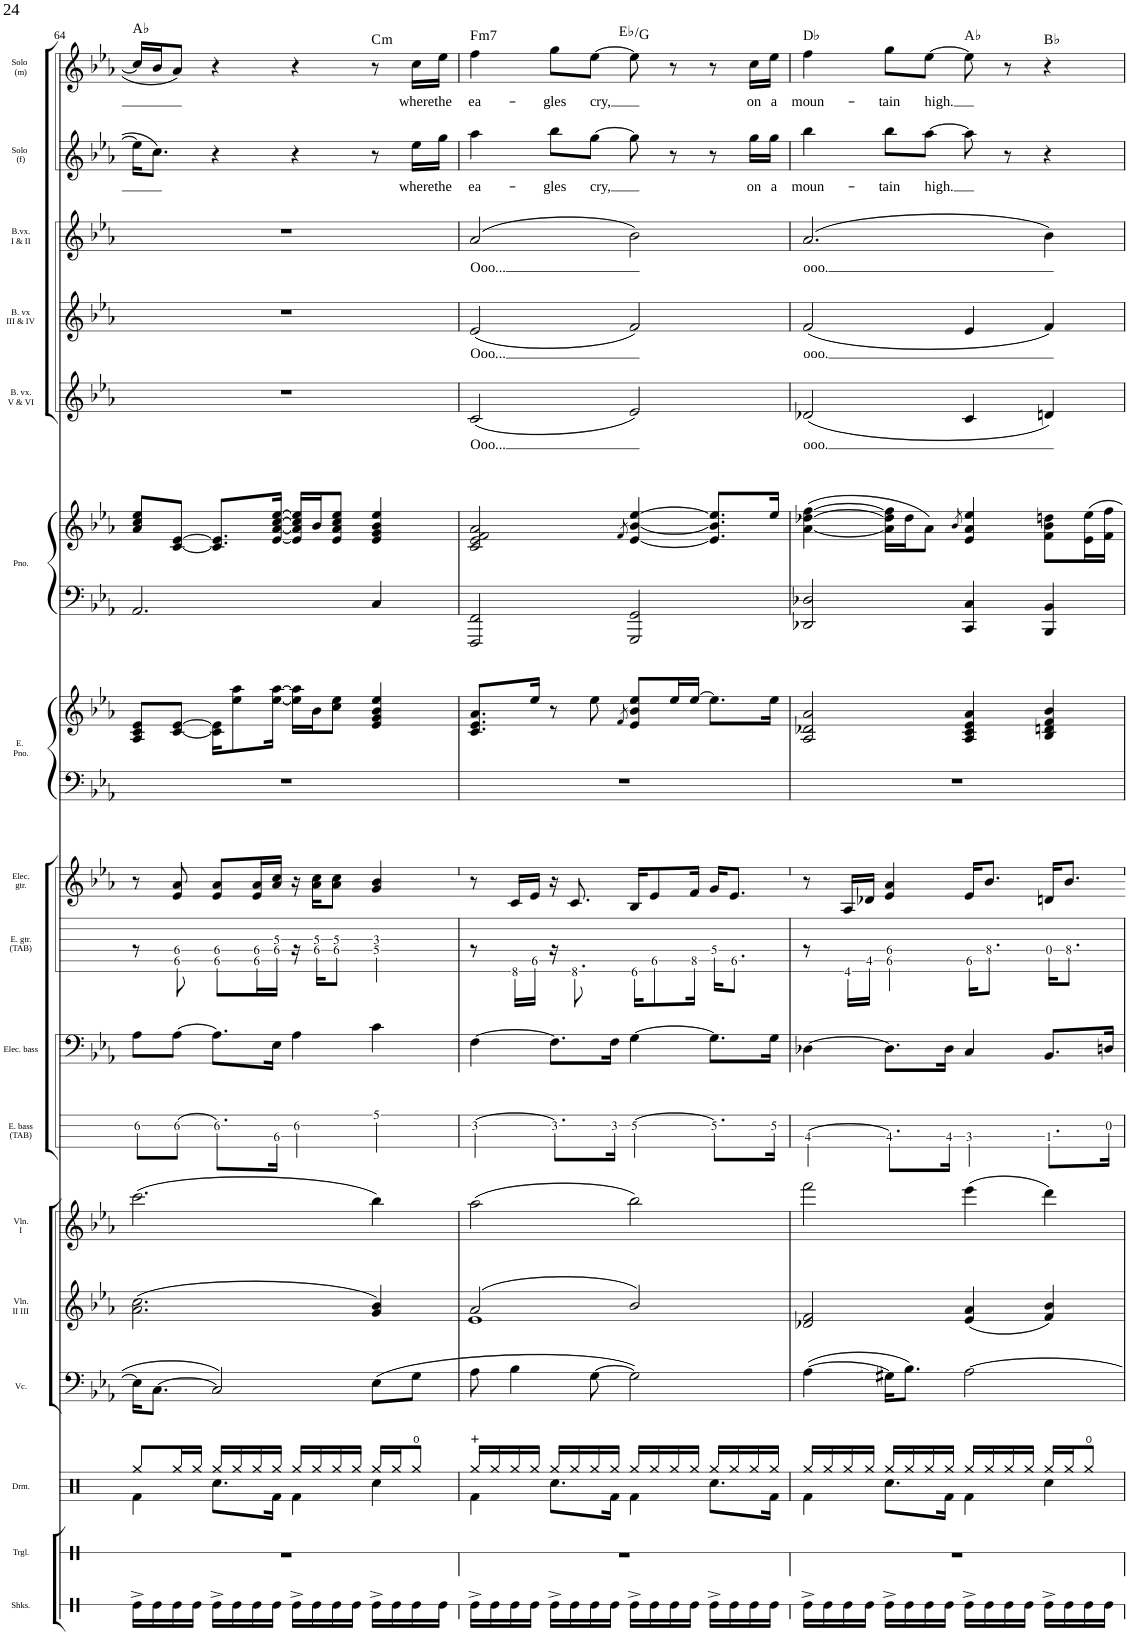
**kern	**kern	**kern	**kern	**kern	**kern	**kern	**kern	**kern	**kern	**kern	**kern	**kern	**kern	**kern	**text	**kern	**text	**kern	**text	**kern	**text	**kern	**text	**harte
*part17	*part16	*part15	*part14	*part13	*part12	*part11	*part10	*part9	*part8	*part7	*part7	*part6	*part6	*part5	*part5	*part4	*part4	*part3	*part3	*part2	*part2	*part1	*part1	*part1
*staff19	*staff18	*staff17	*staff16	*staff15	*staff14	*staff13	*staff12	*staff11	*staff10	*staff9	*staff8	*staff7	*staff6	*staff5	*staff5	*staff4	*staff4	*staff3	*staff3	*staff2	*staff2	*staff1	*staff1	*
*I"Shakers	*I"Triangle	*I"Drums	*I"Cello	*I"Violin II III	*I"Violin I	*I"E. bass (TAB)	*I"E. bass	*I"E. gtr. (TAB)	*I"Electric  guitar	*I"Electric  Piano	*	*I"Piano	*	*I"Back. voc. V &amp; VI	*	*I"Back. voc. III &amp; IV	*	*I"Back. voc. I &amp; II	*	*I"Solo   (f)	*	*I"Solo   (m)	*	*
*I'Shks.	*I'Trgl.	*I'Drm.	*	*I'Vln. II III	*I'Vln. I	*I'E. bass  (TAB)	*	*I'E. gtr. (TAB)	*I'Elec. gtr.	*I'E.   Pno.	*	*I'Pno.	*	*	*	*	*	*	*	*I'Solo   (f)	*	*I'Solo   (m)	*	*
!!LO:PB:g=z
*clefX	*clefX	*clefX	*clefF4	*clefG2	*clefG2	*	*clefF4	*	*clefG2	*clefF4	*clefG2	*clefF4	*clefG2	*clefG2	*	*clefG2	*	*clefG2	*	*clefG2	*	*clefG2	*	*
*	*	*	*	*	*	*	*Trd7c12	*	*Trd7c12	*	*	*	*	*	*	*	*	*	*	*Trd5c9	*	*Trd8c14	*	*
*k[b-e-a-]	*k[b-e-a-]	*k[b-e-a-]	*k[b-e-a-]	*k[b-e-a-]	*k[b-e-a-]	*k[b-e-a-]	*k[b-e-a-]	*k[b-e-a-]	*k[b-e-a-]	*k[b-e-a-]	*k[b-e-a-]	*k[b-e-a-]	*k[b-e-a-]	*k[b-e-a-]	*	*k[b-e-a-]	*	*k[b-e-a-]	*	*k[b-e-a-]	*	*k[b-e-a-]	*	*
*E-:	*E-:	*E-:	*E-:	*E-:	*E-:	*E-:	*E-:	*E-:	*E-:	*E-:	*E-:	*E-:	*E-:	*E-:	*	*E-:	*	*E-:	*	*E-:	*	*E-:	*	*
*M4/4	*M4/4	*M4/4	*M4/4	*M4/4	*M4/4	*	*M4/4	*	*M4/4	*M4/4	*M4/4	*M4/4	*M4/4	*M4/4	*	*M4/4	*	*M4/4	*	*M4/4	*	*M4/4	*	*
=64	=64	=64	=64	=64	=64	=64	=64	=64	=64	=64	=64	=64	=64	=64	=64	=64	=64	=64	=64	=64	=64	=64	=64	=64
*	*	*^	*	*	*	*	*	*	*	*	*	*	*	*	*	*	*	*	*	*	*	*	*	*
16Re^\LL	1r	8Rgg/L	4Rf\	16E-\KL]	(2.a-\ 2.cc\	(2.ccc\	8GG#\L	8A-\L	8r	8r	1r	8A-/ 8c/ 8e-/L	2.AA-/	8a-/ 8cc/ 8ee-/L	1r	.	1r	.	1r	.	16ee-\KL]	.	16cc/LL]	.	Ab:maj
16Re\	.	.	.	[8.C\J	.	.	.	.	.	.	.	.	.	.	.	.	.	.	.	.	8.cc\J	.	16b-/J	.	.
16Re\	.	16Rgg/L	.	.	.	.	[8GG#\J	[8A-\J	8E-\ 8G#\	8e-/ 8a-/	.	[8c/ [8e-/J	.	[8c/ [8e-/J	.	.	.	.	.	.	.	.	8a-/J	.	.
16Re\JJ	.	16Rgg/JJ	.	.	.	.	.	.	.	.	.	.	.	.	.	.	.	.	.	.	.	.	.	.	.
16Re^\LL	.	16Rgg/LL	8.Rcc\L	2C/]	.	.	8.GG#\L]	8.A-\L]	8E-\ 8G#\L	8e-/ 8a-/L	.	16c\] 16e-\]KL	.	8.c/] 8.e-/]L	.	.	.	.	.	.	4r	.	4r	.	.
16Re\	.	16Rgg/	.	.	.	.	.	.	.	.	.	8ee-\ 8aa-\	.	.	.	.	.	.	.	.	.	.	.	.	.
16Re\	.	16Rgg/	.	.	.	.	.	.	16E-\ 16G#\L	16e-/ 16a-/L	.	.	.	.	.	.	.	.	.	.	.	.	.	.	.
16Re\JJ	.	16Rgg/JJ	16Rf\Jk	.	.	.	16EE-\Jk	16E-\Jk	16G#\ 16c\JJ	16a-/ 16cc/JJ	.	[16ee-\ [16aa-\Jk	.	[16e-/ [16a-/ [16cc/ [16ee-/Jk	.	.	.	.	.	.	.	.	.	.	.
16Re^\LL	.	16Rgg/LL	4Rf\	.	.	.	4GG#\	4A-\	16r	16r	.	16ee-\] 16aa-\]LL	.	16e-/] 16a-/] 16cc/] 16ee-/]LL	.	.	.	.	.	.	4r	.	4r	.	.
16Re\	.	16Rgg/	.	.	.	.	.	.	16G#\ 16c\KL	16a-\ 16cc\KL	.	16b-\J	.	16b-/J	.	.	.	.	.	.	.	.	.	.	.
16Re\	.	16Rgg/	.	.	.	.	.	.	8G#\ 8c\J	8a-\ 8cc\J	.	8cc\ 8ee-\J	.	8e-/ 8a-/ 8cc/ 8ee-/J	.	.	.	.	.	.	.	.	.	.	.
16Re\JJ	.	16Rgg/JJ	.	.	.	.	.	.	.	.	.	.	.	.	.	.	.	.	.	.	.	.	.	.	.
!	!	!	!	!	!	!	!	!	!	!	!	!	!	!	!	!	!	!	!	!	!	!	!	!	!LO:H:kt=m
16Re^\LL	.	16Rgg/LL	4Rcc\	(8E-\L	4g/ 4b-/)	4bb-\)	4C\	4c\	4G\ 4B-\	4g/ 4b-/	.	4e-/ 4g/ 4b-/ 4ee-/	4C/	4e-/ 4g/ 4b-/ 4ee-/	.	.	.	.	.	.	8r	.	8r	.	C:min
16Re\	.	16Rgg/J	.	.	.	.	.	.	.	.	.	.	.	.	.	.	.	.	.	.	.	.	.	.	.
!	!	!	!	!	!	!	!	!	!	!	!	!	!	!	!	!	!	!	!	!	!	!LO:LY:b	!	!LO:LY:b	!
16Re\	.	8Rgg/J	.	8G\J	.	.	.	.	.	.	.	.	.	.	.	.	.	.	.	.	16ee-\LL	where	16cc\LL	where	.
!	!	!	!	!	!	!	!	!	!	!	!	!	!	!	!	!	!	!	!	!	!	!LO:LY:b	!	!LO:LY:b	!
16Re\JJ	.	.	.	.	.	.	.	.	.	.	.	.	.	.	.	.	.	.	.	.	16gg\JJ	the	16ee-\JJ	the	.
=65	=65	=65	=65	=65	=65	=65	=65	=65	=65	=65	=65	=65	=65	=65	=65	=65	=65	=65	=65	=65	=65	=65	=65	=65	=65
*	*	*	*	*	*^	*	*	*	*	*	*	*	*	*	*	*	*	*	*	*	*	*	*	*	*
!	!	!	!	!	!	!	!	!	!	!	!	!	!	!	!	!	!LO:LY:b	!	!LO:LY:b	!	!LO:LY:b	!	!LO:LY:b	!	!LO:LY:b	!LO:H:kt=m7
16Re^\LL	1r	16Rgg/LL	4Rf\	8A-\	(2a-/	1e-	(2aa-\	[4FF\	[4F\	8r	8r	1r	8.c/ 8.e-/ 8.a-/L	2FFF/ 2FF/	2c/ 2e-/ 2f/ 2a-/	(2c/	Ooo...	(2e-/	Ooo...	(2a-/	Ooo...	4aa-\	ea-	4ff\	ea-	F:min7
16Re\	.	16Rgg/	.	.	.	.	.	.	.	.	.	.	.	.	.	.	.	.	.	.	.	.	.	.	.	.
16Re\	.	16Rgg/	.	4B-\	.	.	.	.	.	16C\LL	16c/LL	.	.	.	.	.	.	.	.	.	.	.	.	.	.	.
16Re\JJ	.	16Rgg/JJ	.	.	.	.	.	.	.	16E-\JJ	16e-/JJ	.	16ee-/Jk	.	.	.	.	.	.	.	.	.	.	.	.	.
!	!	!	!	!	!	!	!	!	!	!	!	!	!	!	!	!	!	!	!	!	!	!	!LO:LY:b	!	!LO:LY:b	!
16Re^\LL	.	16Rgg/LL	8.Rcc\L	.	.	.	.	8.FF\L]	8.F\L]	16r	16r	.	8r	.	.	.	.	.	.	.	.	8bb-\L	-gles	8gg\L	-gles	.
16Re\	.	16Rgg/	.	.	.	.	.	.	.	8.C\	8.c/	.	.	.	.	.	.	.	.	.	.	.	.	.	.	.
!	!	!	!	!	!	!	!	!	!	!	!	!	!	!	!	!	!	!	!	!	!	!	!LO:LY:b	!	!LO:LY:b	!
16Re\	.	16Rgg/	.	[8G\	.	.	.	.	.	.	.	.	8ee-\	.	.	.	.	.	.	.	.	[8gg\J	cry,	[8ee-\J	cry,	.
16Re\JJ	.	16Rgg/JJ	16Rf\Jk	.	.	.	.	16FF\Jk	16F\Jk	.	.	.	.	.	.	.	.	.	.	.	.	.	.	.	.	.
.	.	.	.	.	.	.	.	.	.	.	.	.	8qf/	.	8qf/	.	.	.	.	.	.	.	.	.	.	.
16Re^\LL	.	16Rgg/LL	4Rf\	2G\])	2b-/)	.	2bb-\)	[4GG\	[4G\	16BB-\KL	16B-/KL	.	8e-/ 8b-/ 8ee-/L	2GGG/ 2GG/	[4e-/ [4b-/ [4ee-/	2e-/)	.	2f/)	.	2b-\)	.	8gg\]	.	8ee-\]	.	Eb:maj/3
16Re\	.	16Rgg/	.	.	.	.	.	.	.	8E-\	8e-/	.	.	.	.	.	.	.	.	.	.	.	.	.	.	.
16Re\	.	16Rgg/	.	.	.	.	.	.	.	.	.	.	16ee-/L	.	.	.	.	.	.	.	.	8r	.	8r	.	.
16Re\JJ	.	16Rgg/JJ	.	.	.	.	.	.	.	16F\Jk	16f/Jk	.	[16ee-/JJ	.	.	.	.	.	.	.	.	.	.	.	.	.
16Re^\LL	.	16Rgg/LL	8.Rcc\L	.	.	.	.	8.GG\L]	8.G\L]	16G\KL	16g/KL	.	8.ee-\L]	.	8.e-/] 8.b-/] 8.ee-/]L	.	.	.	.	.	.	8r	.	8r	.	.
16Re\	.	16Rgg/	.	.	.	.	.	.	.	8.E-\J	8.e-/J	.	.	.	.	.	.	.	.	.	.	.	.	.	.	.
!	!	!	!	!	!	!	!	!	!	!	!	!	!	!	!	!	!	!	!	!	!	!	!LO:LY:b	!	!LO:LY:b	!
16Re\	.	16Rgg/	.	.	.	.	.	.	.	.	.	.	.	.	.	.	.	.	.	.	.	16gg\LL	on	16cc\LL	on	.
!	!	!	!	!	!	!	!	!	!	!	!	!	!	!	!	!	!	!	!	!	!	!	!LO:LY:b	!	!LO:LY:b	!
16Re\JJ	.	16Rgg/JJ	16Rf\Jk	.	.	.	.	16GG\Jk	16G\Jk	.	.	.	16ee-\Jk	.	16ee-/Jk	.	.	.	.	.	.	16gg\JJ	a	16ee-\JJ	a	.
*	*	*	*	*	*v	*v	*	*	*	*	*	*	*	*	*	*	*	*	*	*	*	*	*	*	*	*
=66	=66	=66	=66	=66	=66	=66	=66	=66	=66	=66	=66	=66	=66	=66	=66	=66	=66	=66	=66	=66	=66	=66	=66	=66	=66
!	!	!	!	!	!	!	!	!	!	!	!	!	!	!	!	!LO:LY:b	!	!LO:LY:b	!	!LO:LY:b	!	!LO:LY:b	!	!LO:LY:b	!
16Re^\LL	1r	16Rgg/LL	4Rf\	([4A-\	2d-X/ 2f/	2fff\	[4CC#\	[4D-X\	8r	8r	1r	2A-/ 2d-X/ 2a-/	2DD-X/ 2D-X/	([4a-\ [4dd-X\ [4ff\	(2d-X/	ooo.	(2f/	ooo.	(2.a-/	ooo.	4bb-\	moun-	4ff\	moun-	Db:maj
16Re\	.	16Rgg/	.	.	.	.	.	.	.	.	.	.	.	.	.	.	.	.	.	.	.	.	.	.	.
16Re\	.	16Rgg/	.	.	.	.	.	.	16GG#\LL	16A-/LL	.	.	.	.	.	.	.	.	.	.	.	.	.	.	.
16Re\JJ	.	16Rgg/JJ	.	.	.	.	.	.	16C#\JJ	16d-X/JJ	.	.	.	.	.	.	.	.	.	.	.	.	.	.	.
!	!	!	!	!	!	!	!	!	!	!	!	!	!	!	!	!	!	!	!	!	!	!LO:LY:b	!	!LO:LY:b	!
16Re^\LL	.	16Rgg/LL	8.Rcc\L	16G#X\KL]	.	.	8.CC#\L]	8.D-\L]	4E-\ 4G#\	4e-/ 4a-/	.	.	.	16a-\] 16dd-\] 16ff\]LL	.	.	.	.	.	.	8bb-\L	-tain	8gg\L	-tain	.
16Re\	.	16Rgg/	.	8.B-\J)	.	.	.	.	.	.	.	.	.	16dd-\J	.	.	.	.	.	.	.	.	.	.	.
!	!	!	!	!	!	!	!	!	!	!	!	!	!	!	!	!	!	!	!	!	!	!LO:LY:b	!	!LO:LY:b	!
16Re\	.	16Rgg/	.	.	.	.	.	.	.	.	.	.	.	8a-\J)	.	.	.	.	.	.	[8aa-\J	high.	[8ee-\J	high.	.
16Re\JJ	.	16Rgg/JJ	16Rf\Jk	.	.	.	16CC#\Jk	16D-\Jk	.	.	.	.	.	.	.	.	.	.	.	.	.	.	.	.	.
.	.	.	.	.	.	.	.	.	.	.	.	.	.	8qb-/	.	.	.	.	.	.	.	.	.	.	.
16Re^\LL	.	16Rgg/LL	4Rf\	[2A-\	(4e-/ 4a-/	(4eee-\	4CC\	4C/	16E-\KL	16e-/KL	.	4A-/ 4c/ 4e-/ 4a-/	4CC/ 4C/	4e-/ 4a-/ 4ee-/	4c/	.	4e-/	.	.	.	8aa-\]	.	8ee-\]	.	Ab:maj
16Re\	.	16Rgg/	.	.	.	.	.	.	8.B-\J	8.b-/J	.	.	.	.	.	.	.	.	.	.	.	.	.	.	.
16Re\	.	16Rgg/	.	.	.	.	.	.	.	.	.	.	.	.	.	.	.	.	.	.	8r	.	8r	.	.
16Re\JJ	.	16Rgg/JJ	.	.	.	.	.	.	.	.	.	.	.	.	.	.	.	.	.	.	.	.	.	.	.
16Re^\LL	.	16Rgg/LL	4Rcc\	.	4f/ 4b-/)	4ddd\)	8.BBB-\L	8.BB-/L	16D\KL	16dn/KL	.	4B-/ 4dn/ 4f/ 4b-/	4BBB-/ 4BB-/	8f\ 8b-\ 8ddn\L	4dn/)	.	4f/)	.	4b-\)	.	4r	.	4r	.	Bb:maj
16Re\	.	16Rgg/J	.	.	.	.	.	.	8.B-\J	8.b-/J	.	.	.	.	.	.	.	.	.	.	.	.	.	.	.
16Re\	.	8Rgg/J	.	.	.	.	.	.	.	.	.	.	.	16e-\ 16ee-\L	.	.	.	.	.	.	.	.	.	.	.
16Re\JJ	.	.	.	.	.	.	16DD\Jk	16Dn/Jk	.	.	.	.	.	16f\ 16ff\JJ	.	.	.	.	.	.	.	.	.	.	.
*	*	*v	*v	*	*	*	*	*	*	*	*	*	*	*	*	*	*	*	*	*	*	*	*	*	*
=	=	=	=	=	=	=	=	=	=	=	=	=	=	=	=	=	=	=	=	=	=	=	=	=
*-	*-	*-	*-	*-	*-	*-	*-	*-	*-	*-	*-	*-	*-	*-	*-	*-	*-	*-	*-	*-	*-	*-	*-	*-
